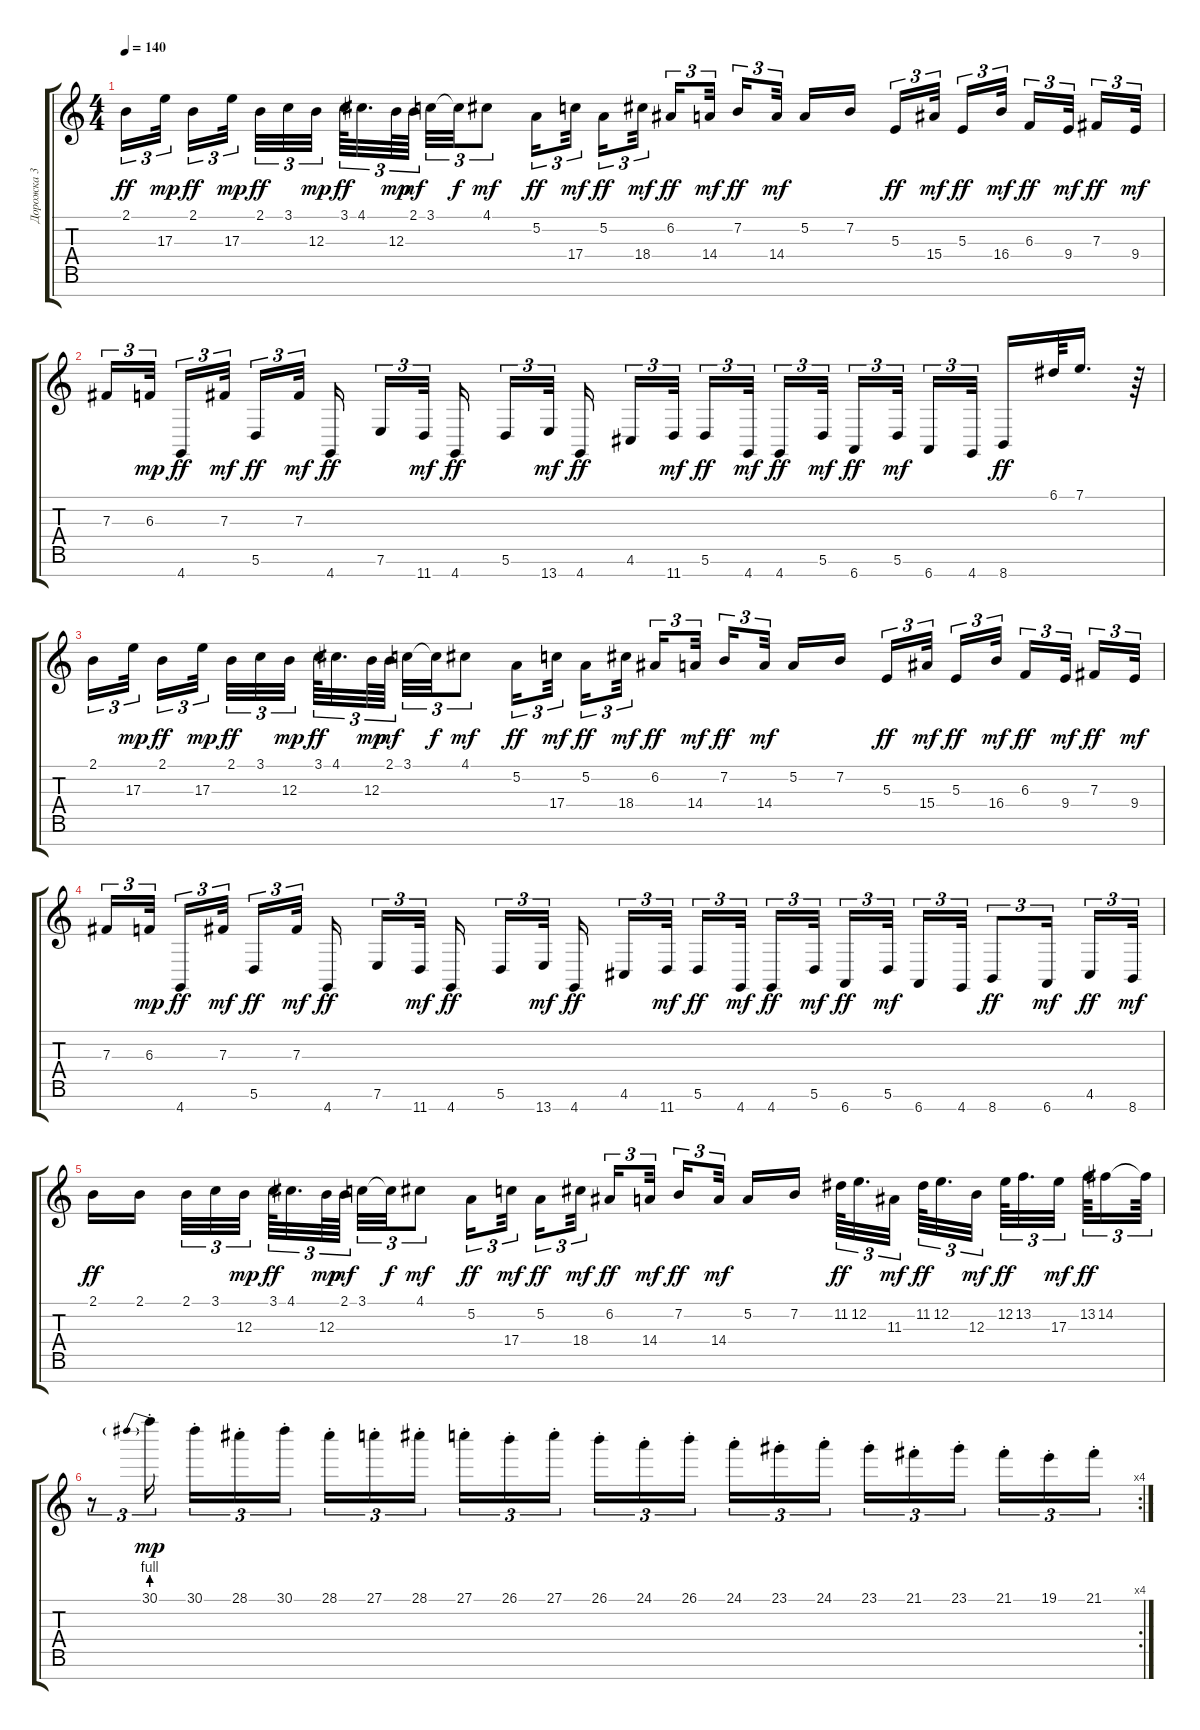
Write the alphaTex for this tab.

\track ("Дорожка 3" "Дорожка 3") {instrument lead1square}
\staff {score tabs}
\tuning (A4 E4 B3 G3 D3 A2 Eb2) {hide}
\ts (4 4)
\tempo 140
\clef g2
\ks c
2.1.16{tu (3 2) dy ff} 17.3.32{tu (3 2) dy mp beam splitsecondary} 2.1.16{tu (3 2) dy ff} 17.3.32{tu (3 2) dy mp beam splitsecondary} 2.1.32{tu (3 2) dy ff} 3.1.32{tu (3 2)} 12.3.32{tu (3 2) dy mp beam splitsecondary} 3.1.64{tu (3 2) dy ff} 4.1.32{d tu (3 2)} 12.3.64{tu (3 2) dy mp} 2.1.64{tu (3 2) dy mf} 3.1.32{tu (3 2)} 3.1{t}.32{tu (3 2) dy f} 4.1.8{tu (3 2) dy mf} 5.2.16{tu (3 2) dy ff beam splitsecondary} 17.4.32{tu (3 2) dy mf} 5.2.16{tu (3 2) dy ff beam splitsecondary} 18.4.32{tu (3 2) dy mf} 6.2.16{tu (3 2) dy ff beam splitsecondary} 14.4.32{tu (3 2) dy mf} 7.2.16{tu (3 2) dy ff beam splitsecondary} 14.4.32{tu (3 2) dy mf beam splitsecondary} 5.2.16 7.2.16 5.3.16{tu (3 2) dy ff} 15.4.32{tu (3 2) dy mf beam splitsecondary} 5.3.16{tu (3 2) dy ff} 16.4.32{tu (3 2) dy mf beam splitsecondary} 6.3.16{tu (3 2) dy ff} 9.4.32{tu (3 2) dy mf beam splitsecondary} 7.3.16{tu (3 2) dy ff} 9.4.32{tu (3 2) dy mf} |
7.3.16{tu (3 2)} 6.3.32{tu (3 2) dy mp beam splitsecondary} 4.7.16{tu (3 2) dy ff} 7.3.32{tu (3 2) dy mf beam splitsecondary} 5.6.16{tu (3 2) dy ff} 7.3.32{tu (3 2) dy mf beam splitsecondary} 4.7.16{dy ff} 7.6.16{tu (3 2)} 11.7.32{tu (3 2) dy mf beam splitsecondary} 4.7.16{dy ff beam splitsecondary} 5.6.16{tu (3 2)} 13.7.32{tu (3 2) dy mf beam splitsecondary} 4.7.16{dy ff} 4.6.16{tu (3 2)} 11.7.32{tu (3 2) dy mf beam splitsecondary} 5.6.16{tu (3 2) dy ff} 4.7.32{tu (3 2) dy mf beam splitsecondary} 4.7.16{tu (3 2) dy ff} 5.6.32{tu (3 2) dy mf beam splitsecondary} 6.7.16{tu (3 2) dy ff} 5.6.32{tu (3 2) dy mf} 6.7.16{tu (3 2)} 4.7.32{tu (3 2) beam splitsecondary} 8.7.16{dy ff} 6.1.64 7.1.16{d} r.64 |
2.1.16{tu (3 2)} 17.3.32{tu (3 2) dy mp beam splitsecondary} 2.1.16{tu (3 2) dy ff} 17.3.32{tu (3 2) dy mp beam splitsecondary} 2.1.32{tu (3 2) dy ff} 3.1.32{tu (3 2)} 12.3.32{tu (3 2) dy mp beam splitsecondary} 3.1.64{tu (3 2) dy ff} 4.1.32{d tu (3 2)} 12.3.64{tu (3 2) dy mp} 2.1.64{tu (3 2) dy mf} 3.1.32{tu (3 2)} 3.1{t}.32{tu (3 2) dy f} 4.1.8{tu (3 2) dy mf} 5.2.16{tu (3 2) dy ff beam splitsecondary} 17.4.32{tu (3 2) dy mf} 5.2.16{tu (3 2) dy ff beam splitsecondary} 18.4.32{tu (3 2) dy mf} 6.2.16{tu (3 2) dy ff beam splitsecondary} 14.4.32{tu (3 2) dy mf} 7.2.16{tu (3 2) dy ff beam splitsecondary} 14.4.32{tu (3 2) dy mf beam splitsecondary} 5.2.16 7.2.16 5.3.16{tu (3 2) dy ff} 15.4.32{tu (3 2) dy mf beam splitsecondary} 5.3.16{tu (3 2) dy ff} 16.4.32{tu (3 2) dy mf beam splitsecondary} 6.3.16{tu (3 2) dy ff} 9.4.32{tu (3 2) dy mf beam splitsecondary} 7.3.16{tu (3 2) dy ff} 9.4.32{tu (3 2) dy mf} |
7.3.16{tu (3 2)} 6.3.32{tu (3 2) dy mp beam splitsecondary} 4.7.16{tu (3 2) dy ff} 7.3.32{tu (3 2) dy mf beam splitsecondary} 5.6.16{tu (3 2) dy ff} 7.3.32{tu (3 2) dy mf beam splitsecondary} 4.7.16{dy ff} 7.6.16{tu (3 2)} 11.7.32{tu (3 2) dy mf beam splitsecondary} 4.7.16{dy ff beam splitsecondary} 5.6.16{tu (3 2)} 13.7.32{tu (3 2) dy mf beam splitsecondary} 4.7.16{dy ff} 4.6.16{tu (3 2)} 11.7.32{tu (3 2) dy mf beam splitsecondary} 5.6.16{tu (3 2) dy ff} 4.7.32{tu (3 2) dy mf beam splitsecondary} 4.7.16{tu (3 2) dy ff} 5.6.32{tu (3 2) dy mf beam splitsecondary} 6.7.16{tu (3 2) dy ff} 5.6.32{tu (3 2) dy mf} 6.7.16{tu (3 2)} 4.7.32{tu (3 2)} 8.7.8{tu (3 2) dy ff} 6.7.16{tu (3 2) dy mf beam splitsecondary} 4.6.16{tu (3 2) dy ff} 8.7.32{tu (3 2) dy mf} |
2.1.16{dy ff} 2.1.16{beam splitsecondary} 2.1.32{tu (3 2)} 3.1.32{tu (3 2)} 12.3.32{tu (3 2) dy mp beam splitsecondary} 3.1.64{tu (3 2) dy ff} 4.1.32{d tu (3 2)} 12.3.64{tu (3 2) dy mp} 2.1.64{tu (3 2) dy mf} 3.1.32{tu (3 2)} 3.1{t}.32{tu (3 2) dy f} 4.1.8{tu (3 2) dy mf} 5.2.16{tu (3 2) dy ff beam splitsecondary} 17.4.32{tu (3 2) dy mf} 5.2.16{tu (3 2) dy ff beam splitsecondary} 18.4.32{tu (3 2) dy mf} 6.2.16{tu (3 2) dy ff beam splitsecondary} 14.4.32{tu (3 2) dy mf} 7.2.16{tu (3 2) dy ff beam splitsecondary} 14.4.32{tu (3 2) dy mf beam splitsecondary} 5.2.16 7.2.16 11.2.64{tu (3 2) dy ff} 12.2.32{d tu (3 2)} 11.3.32{tu (3 2) dy mf} 11.2.64{tu (3 2) dy ff beam splitsecondary} 12.2.32{d tu (3 2)} 12.3.32{tu (3 2) dy mf} 12.2.64{tu (3 2) dy ff beam splitsecondary} 13.2.32{d tu (3 2)} 17.3.32{tu (3 2) dy mf} 13.2.64{tu (3 2) dy ff beam splitsecondary} 14.2.16{tu (3 2)} 14.2{t}.64{tu (3 2)} |
\rc 4
r.8{tu (3 2)} 30.1{be (prebend 0 4 60 4) st}.16{tu (3 2) dy mp beam splitsecondary} 30.1{st}.16{tu (3 2)} 28.1{st}.16{tu (3 2)} 30.1{st}.16{tu (3 2)} 28.1{st}.16{tu (3 2)} 27.1{st}.16{tu (3 2)} 28.1{st}.16{tu (3 2) beam splitsecondary} 27.1{st}.16{tu (3 2)} 26.1{st}.16{tu (3 2)} 27.1{st}.16{tu (3 2)} 26.1{st}.16{tu (3 2)} 24.1{st}.16{tu (3 2)} 26.1{st}.16{tu (3 2) beam splitsecondary} 24.1{st}.16{tu (3 2)} 23.1{st}.16{tu (3 2)} 24.1{st}.16{tu (3 2)} 23.1{st}.16{tu (3 2)} 21.1{st}.16{tu (3 2)} 23.1{st}.16{tu (3 2) beam splitsecondary} 21.1{st}.16{tu (3 2)} 19.1{st}.16{tu (3 2)} 21.1{st}.16{tu (3 2)}
